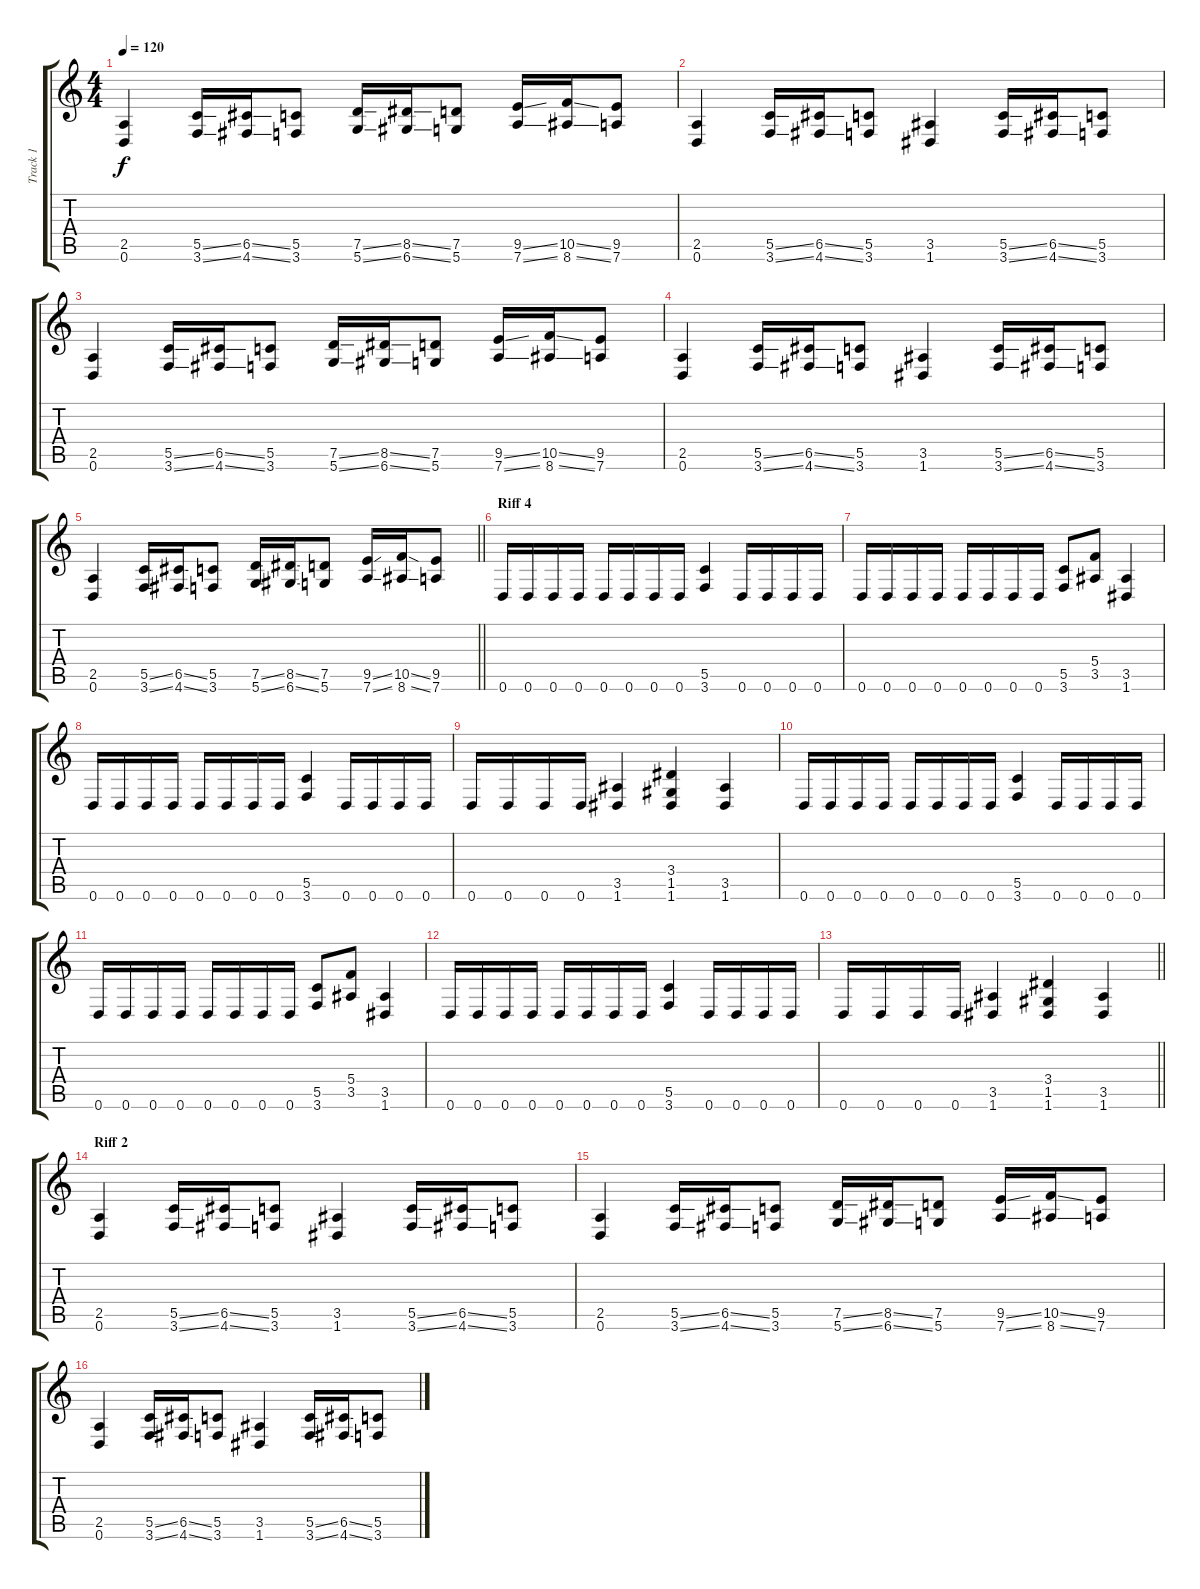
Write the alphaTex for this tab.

\track ("Track 1" "Track 1") {instrument distortionguitar}
\staff {score tabs}
\tuning (D4 A3 F3 C3 G2 D2) {hide}
\ts (4 4)
\tempo 120
\clef g2
\ks c
(2.5 0.6).4{dy f} (5.5{ss} 3.6{ss}).16 (6.5{ss} 4.6{ss}).16 (5.5 3.6).8 (7.5{ss} 5.6{ss}).16 (8.5{ss} 6.6{ss}).16 (7.5 5.6).8 (9.5{ss} 7.6{ss}).16 (10.5{ss} 8.6{ss}).16 (9.5 7.6).8 |
(2.5 0.6).4 (5.5{ss} 3.6{ss}).16 (6.5{ss} 4.6{ss}).16 (5.5 3.6).8 (3.5 1.6).4 (5.5{ss} 3.6{ss}).16 (6.5{ss} 4.6{ss}).16 (5.5 3.6).8 |
(2.5 0.6).4 (5.5{ss} 3.6{ss}).16 (6.5{ss} 4.6{ss}).16 (5.5 3.6).8 (7.5{ss} 5.6{ss}).16 (8.5{ss} 6.6{ss}).16 (7.5 5.6).8 (9.5{ss} 7.6{ss}).16 (10.5{ss} 8.6{ss}).16 (9.5 7.6).8 |
(2.5 0.6).4 (5.5{ss} 3.6{ss}).16 (6.5{ss} 4.6{ss}).16 (5.5 3.6).8 (3.5 1.6).4 (5.5{ss} 3.6{ss}).16 (6.5{ss} 4.6{ss}).16 (5.5 3.6).8 |
\barLineRight lightlight
(2.5 0.6).4 (5.5{ss} 3.6{ss}).16 (6.5{ss} 4.6{ss}).16 (5.5 3.6).8 (7.5{ss} 5.6{ss}).16 (8.5{ss} 6.6{ss}).16 (7.5 5.6).8 (9.5{ss} 7.6{ss}).16 (10.5{ss} 8.6{ss}).16 (9.5 7.6).8 |
\section ("" "Riff 4")
0.6.16 0.6.16 0.6.16 0.6.16 0.6.16 0.6.16 0.6.16 0.6.16 (5.5 3.6).4 0.6.16 0.6.16 0.6.16 0.6.16 |
0.6.16 0.6.16 0.6.16 0.6.16 0.6.16 0.6.16 0.6.16 0.6.16 (5.5 3.6).8 (5.4 3.5).8 (3.5 1.6).4 |
0.6.16 0.6.16 0.6.16 0.6.16 0.6.16 0.6.16 0.6.16 0.6.16 (5.5 3.6).4 0.6.16 0.6.16 0.6.16 0.6.16 |
0.6.16 0.6.16 0.6.16 0.6.16 (3.5 1.6).4 (3.4 1.5 1.6).4 (3.5 1.6).4 |
0.6.16 0.6.16 0.6.16 0.6.16 0.6.16 0.6.16 0.6.16 0.6.16 (5.5 3.6).4 0.6.16 0.6.16 0.6.16 0.6.16 |
0.6.16 0.6.16 0.6.16 0.6.16 0.6.16 0.6.16 0.6.16 0.6.16 (5.5 3.6).8 (5.4 3.5).8 (3.5 1.6).4 |
0.6.16 0.6.16 0.6.16 0.6.16 0.6.16 0.6.16 0.6.16 0.6.16 (5.5 3.6).4 0.6.16 0.6.16 0.6.16 0.6.16 |
\barLineRight lightlight
0.6.16 0.6.16 0.6.16 0.6.16 (3.5 1.6).4 (3.4 1.5 1.6).4 (3.5 1.6).4 |
\section ("" "Riff 2")
(2.5 0.6).4 (5.5{ss} 3.6{ss}).16 (6.5{ss} 4.6{ss}).16 (5.5 3.6).8 (3.5 1.6).4 (5.5{ss} 3.6{ss}).16 (6.5{ss} 4.6{ss}).16 (5.5 3.6).8 |
(2.5 0.6).4 (5.5{ss} 3.6{ss}).16 (6.5{ss} 4.6{ss}).16 (5.5 3.6).8 (7.5{ss} 5.6{ss}).16 (8.5{ss} 6.6{ss}).16 (7.5 5.6).8 (9.5{ss} 7.6{ss}).16 (10.5{ss} 8.6{ss}).16 (9.5 7.6).8 |
(2.5 0.6).4 (5.5{ss} 3.6{ss}).16 (6.5{ss} 4.6{ss}).16 (5.5 3.6).8 (3.5 1.6).4 (5.5{ss} 3.6{ss}).16 (6.5{ss} 4.6{ss}).16 (5.5 3.6).8
